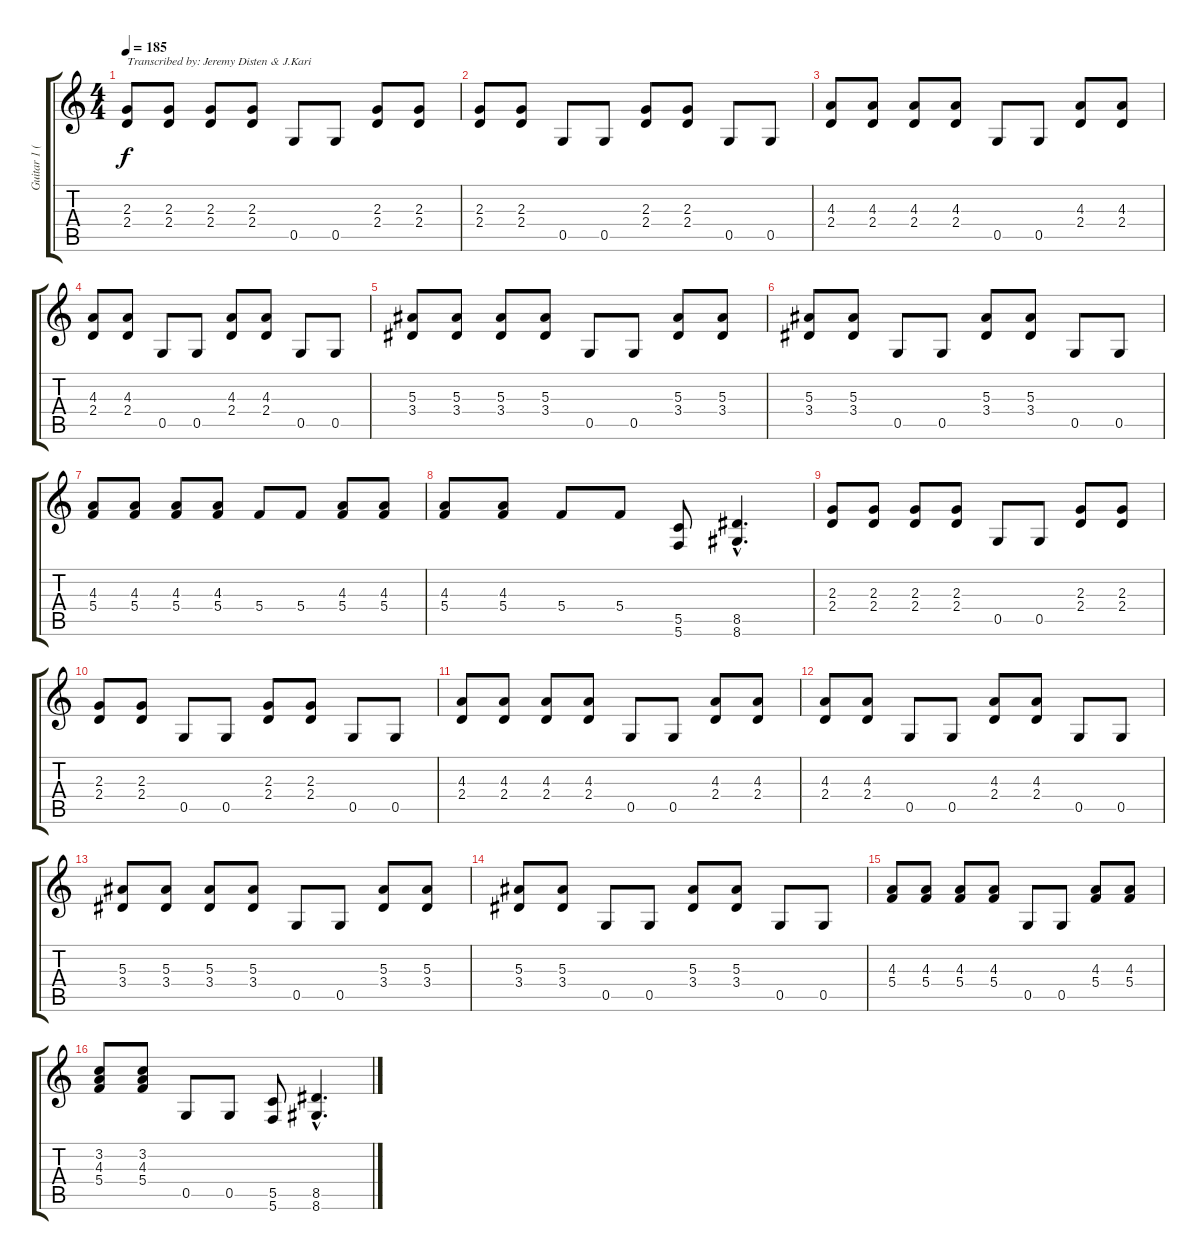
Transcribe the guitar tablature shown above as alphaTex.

\track ("Guitar 1 (Lead)" "Guitar 1 (") {instrument distortionguitar}
\staff {score tabs}
\tuning (D4 A3 F3 C3 G2 C2) {hide}
\ts (4 4)
\tempo 185
\clef g2
\ks c
(2.3 2.4).8{txt "Transcribed by: Jeremy Disten & J.Kari" dy f instrument distortionguitar} (2.3 2.4).8 (2.3 2.4).8 (2.3 2.4).8 0.5.8 0.5.8 (2.3 2.4).8 (2.3 2.4).8 |
(2.3 2.4).8 (2.3 2.4).8 0.5.8 0.5.8 (2.3 2.4).8 (2.3 2.4).8 0.5.8 0.5.8 |
(4.3 2.4).8 (4.3 2.4).8 (4.3 2.4).8 (4.3 2.4).8 0.5.8 0.5.8 (4.3 2.4).8 (4.3 2.4).8 |
(4.3 2.4).8 (4.3 2.4).8 0.5.8 0.5.8 (4.3 2.4).8 (4.3 2.4).8 0.5.8 0.5.8 |
(5.3 3.4).8 (5.3 3.4).8 (5.3 3.4).8 (5.3 3.4).8 0.5.8 0.5.8 (5.3 3.4).8 (5.3 3.4).8 |
(5.3 3.4).8 (5.3 3.4).8 0.5.8 0.5.8 (5.3 3.4).8 (5.3 3.4).8 0.5.8 0.5.8 |
(4.3 5.4).8 (4.3 5.4).8 (4.3 5.4).8 (4.3 5.4).8 5.4.8 5.4.8 (4.3 5.4).8 (4.3 5.4).8 |
(4.3 5.4).8 (4.3 5.4).8 5.4.8 5.4.8 (5.5 5.6).8 (8.5{hac} 8.6{hac}).4{d} |
(2.3 2.4).8 (2.3 2.4).8 (2.3 2.4).8 (2.3 2.4).8 0.5.8 0.5.8 (2.3 2.4).8 (2.3 2.4).8 |
(2.3 2.4).8 (2.3 2.4).8 0.5.8 0.5.8 (2.3 2.4).8 (2.3 2.4).8 0.5.8 0.5.8 |
(4.3 2.4).8 (4.3 2.4).8 (4.3 2.4).8 (4.3 2.4).8 0.5.8 0.5.8 (4.3 2.4).8 (4.3 2.4).8 |
(4.3 2.4).8 (4.3 2.4).8 0.5.8 0.5.8 (4.3 2.4).8 (4.3 2.4).8 0.5.8 0.5.8 |
(5.3 3.4).8 (5.3 3.4).8 (5.3 3.4).8 (5.3 3.4).8 0.5.8 0.5.8 (5.3 3.4).8 (5.3 3.4).8 |
(5.3 3.4).8 (5.3 3.4).8 0.5.8 0.5.8 (5.3 3.4).8 (5.3 3.4).8 0.5.8 0.5.8 |
(4.3 5.4).8 (4.3 5.4).8 (4.3 5.4).8 (4.3 5.4).8 0.5.8 0.5.8 (4.3 5.4).8 (4.3 5.4).8 |
(3.2 4.3 5.4).8 (3.2 4.3 5.4).8 0.5.8 0.5.8 (5.5 5.6).8 (8.5{hac} 8.6{hac}).4{d}
